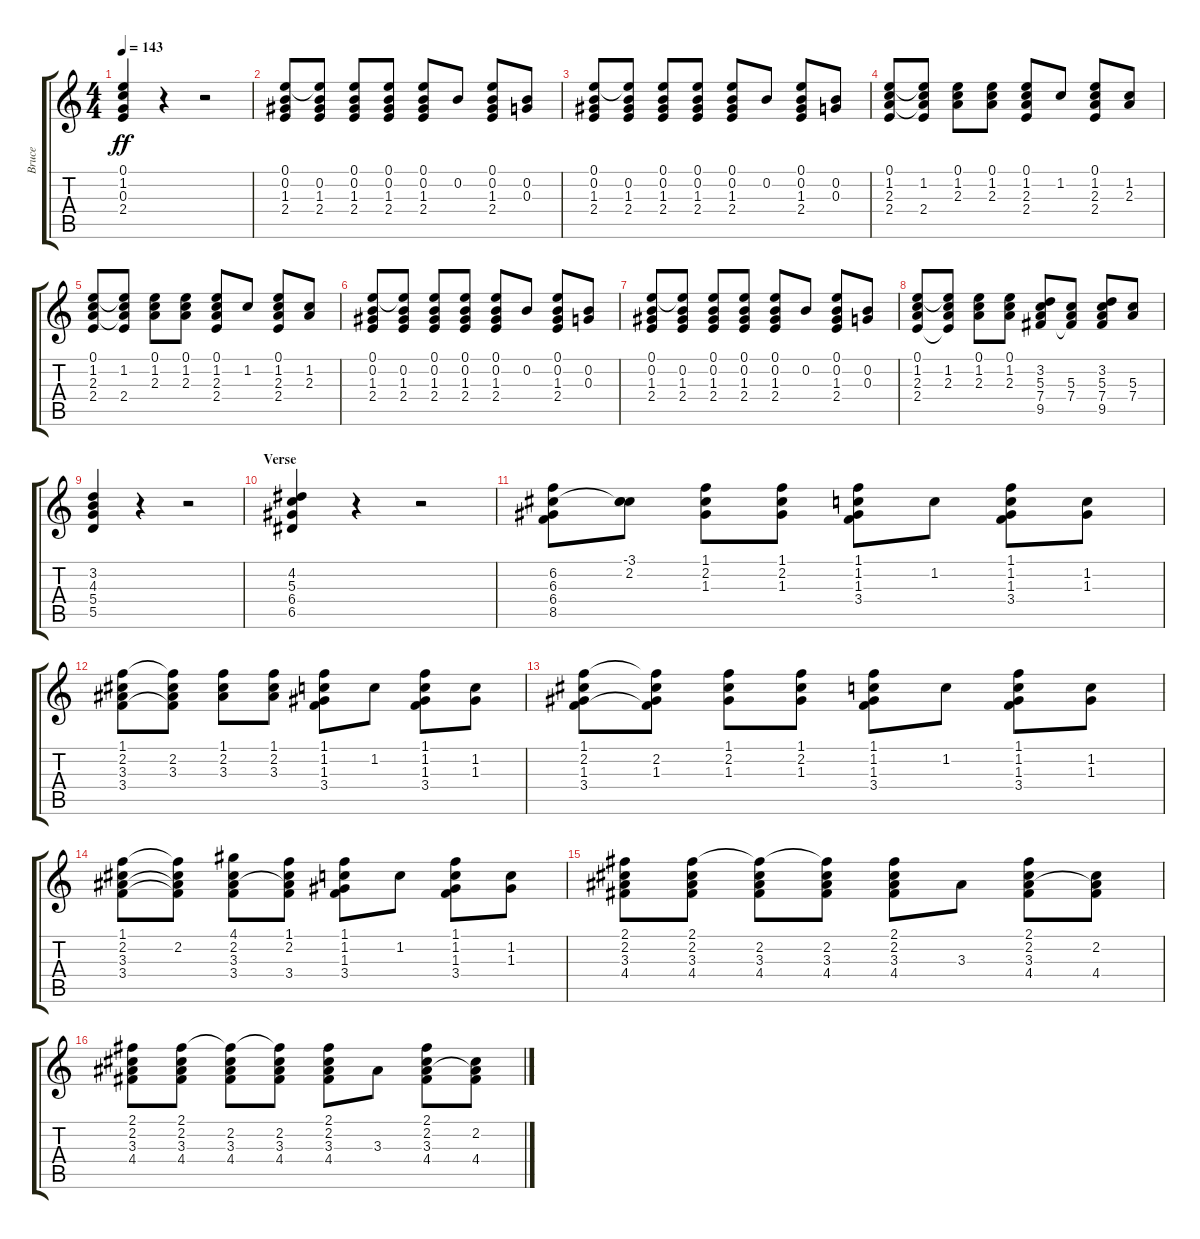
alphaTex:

\track ("Bruce" "Bruce") {instrument acousticguitarsteel}
\staff {score tabs}
\tuning (E4 B3 G3 D3 A2 E2) {hide}
\ts (4 4)
\tempo 143
\clef g2
\ks c
(0.1 1.2 0.3 2.4).4{dy ff} r.4 r.2 |
(0.1 0.2 1.3 2.4).8 (0.1{t} 0.2 1.3 2.4).8 (0.1 0.2 1.3 2.4).8 (0.1 0.2 1.3 2.4).8 (0.1 0.2 1.3 2.4).8 0.2.8 (0.1 0.2 1.3 2.4).8 (0.2 0.3).8 |
(0.1 0.2 1.3 2.4).8 (0.1{t} 0.2 1.3 2.4).8 (0.1 0.2 1.3 2.4).8 (0.1 0.2 1.3 2.4).8 (0.1 0.2 1.3 2.4).8 0.2.8 (0.1 0.2 1.3 2.4).8 (0.2 0.3).8 |
(0.1 1.2 2.3 2.4).8 (0.1{t} 1.2 2.3{t} 2.4).8 (0.1 1.2 2.3).8 (0.1 1.2 2.3).8 (0.1 1.2 2.3 2.4).8 1.2.8 (0.1 1.2 2.3 2.4).8 (1.2 2.3).8 |
(0.1 1.2 2.3 2.4).8 (0.1{t} 1.2 2.3{t} 2.4).8 (0.1 1.2 2.3).8 (0.1 1.2 2.3).8 (0.1 1.2 2.3 2.4).8 1.2.8 (0.1 1.2 2.3 2.4).8 (1.2 2.3).8 |
(0.1 0.2 1.3 2.4).8 (0.1{t} 0.2 1.3 2.4).8 (0.1 0.2 1.3 2.4).8 (0.1 0.2 1.3 2.4).8 (0.1 0.2 1.3 2.4).8 0.2.8 (0.1 0.2 1.3 2.4).8 (0.2 0.3).8 |
(0.1 0.2 1.3 2.4).8 (0.1{t} 0.2 1.3 2.4).8 (0.1 0.2 1.3 2.4).8 (0.1 0.2 1.3 2.4).8 (0.1 0.2 1.3 2.4).8 0.2.8 (0.1 0.2 1.3 2.4).8 (0.2 0.3).8 |
(0.1 1.2 2.3 2.4).8 (0.1{t} 1.2 2.3 2.4{t}).8 (0.1 1.2 2.3).8 (0.1 1.2 2.3).8 (3.2 5.3 7.4 9.5).8 (5.3 7.4 9.5{t}).8 (3.2 5.3 7.4 9.5).8 (5.3 7.4).8 |
(3.2 4.3 5.4 5.5).4 r.4 r.2 |
\section ("" "Verse")
(4.2 5.3 6.4 6.5).4 r.4 r.2 |
(6.2 6.3 6.4 8.5).8 (-3.1 2.2 6.3{t}).8 (1.1 2.2 1.3).8 (1.1 2.2 1.3).8 (1.1 1.2 1.3 3.4).8 1.2.8 (1.1 1.2 1.3 3.4).8 (1.2 1.3).8 |
(1.1 2.2 3.3 3.4).8 (1.1{t} 2.2 3.3 3.4{t}).8 (1.1 2.2 3.3).8 (1.1 2.2 3.3).8 (1.1 1.2 1.3 3.4).8 1.2.8 (1.1 1.2 1.3 3.4).8 (1.2 1.3).8 |
(1.1 2.2 1.3 3.4).8 (1.1{t} 2.2 1.3 3.4{t}).8 (1.1 2.2 1.3).8 (1.1 2.2 1.3).8 (1.1 1.2 1.3 3.4).8 1.2.8 (1.1 1.2 1.3 3.4).8 (1.2 1.3).8 |
(1.1 2.2 3.3 3.4).8 (1.1{t} 2.2 3.3{t} 3.4{t}).8 (4.1 2.2 3.3 3.4).8 (1.1 2.2 3.3{t} 3.4).8 (1.1 1.2 1.3 3.4).8 1.2.8 (1.1 1.2 1.3 3.4).8 (1.2 1.3).8 |
(2.1 2.2 3.3 4.4).8 (2.1 2.2 3.3 4.4).8 (2.1{t} 2.2 3.3 4.4).8 (2.1{t} 2.2 3.3 4.4).8 (2.1 2.2 3.3 4.4).8 3.3.8 (2.1 2.2 3.3 4.4).8 (2.2 3.3{t} 4.4).8 |
(2.1 2.2 3.3 4.4).8 (2.1 2.2 3.3 4.4).8 (2.1{t} 2.2 3.3 4.4).8 (2.1{t} 2.2 3.3 4.4).8 (2.1 2.2 3.3 4.4).8 3.3.8 (2.1 2.2 3.3 4.4).8 (2.2 3.3{t} 4.4).8
